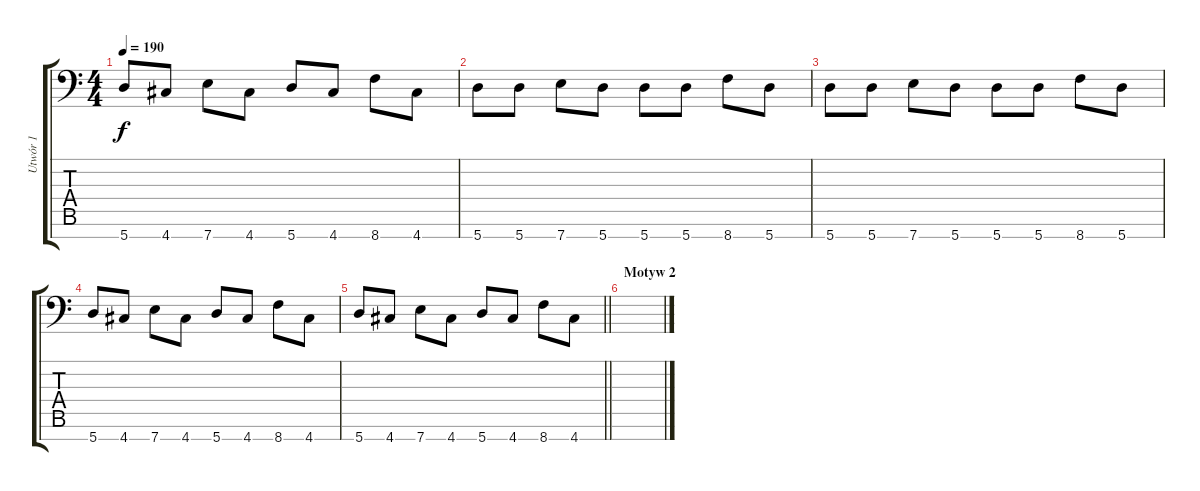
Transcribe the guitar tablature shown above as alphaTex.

\track ("Utwór 1" "Utwór 1") {instrument electricguitarmuted}
\staff {score tabs}
\tuning (D4 A3 F3 C3 G2 D2 A1) {hide}
\ts (4 4)
\tempo 190
\clef f4
\ks c
5.7.8{dy f} 4.7.8 7.7.8 4.7.8 5.7.8 4.7.8 8.7.8 4.7.8 |
5.7.8{instrument distortionguitar} 5.7.8 7.7.8 5.7.8 5.7.8 5.7.8 8.7.8 5.7.8 |
5.7.8 5.7.8 7.7.8 5.7.8 5.7.8 5.7.8 8.7.8 5.7.8 |
5.7.8 4.7.8 7.7.8 4.7.8 5.7.8 4.7.8 8.7.8 4.7.8 |
\barLineRight lightlight
5.7.8 4.7.8 7.7.8 4.7.8 5.7.8 4.7.8 8.7.8 4.7.8 |
\section ("" "Motyw 2")
